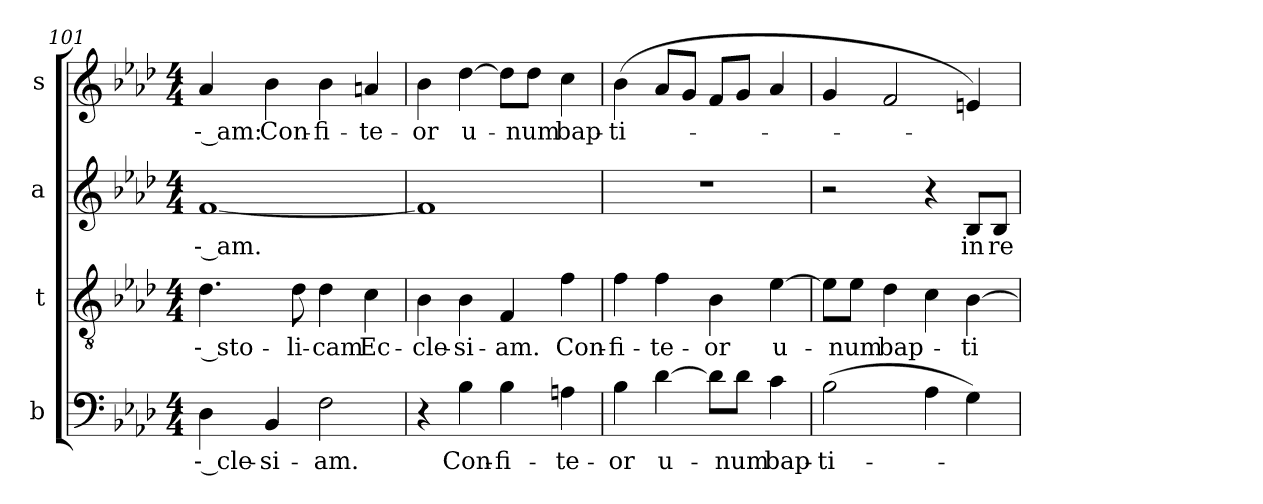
**kern	**text	**kern	**text	**kern	**text	**kern	**text
*part4	*part4	*part3	*part3	*part2	*part2	*part1	*part1
*staff4	*staff4	*staff3	*staff3	*staff2	*staff2	*staff1	*staff1
*I"b	*	*I"t	*	*I"a	*	*I"s	*
!!LO:PB:g=z
*clefF4	*	*clefGv2	*	*clefG2	*	*clefG2	*
*	*	*ITrd7c12	*	*	*	*	*
*k[b-e-a-d-]	*	*k[b-e-a-d-]	*	*k[b-e-a-d-]	*	*k[b-e-a-d-]	*
*f:	*	*f:	*	*f:	*	*f:	*
*M4/4	*	*M4/4	*	*M4/4	*	*M4/4	*
=101	=101	=101	=101	=101	=101	=101	=101
!	!LO:LY:b:color=#000000	!	!	!	!	!	!
!	!	!	!LO:LY:b:color=#000000	!	!	!	!
!	!	!	!	!	!LO:LY:b:color=#000000	!	!
!	!	!	!	!	!	!	!LO:LY:b:color=#000000
4D-i\	-- cle-	4.D-i\	-- sto-	[1fi	-- am.	4a-i/	-- am:
!	!LO:LY:b:color=#000000	!	!	!	!	!	!
!	!	!	!	!	!	!	!LO:LY:b:color=#000000
4BB-i/	-si-	.	.	.	.	4b-i\	Con-
!	!	!	!LO:LY:b:color=#000000	!	!	!	!
.	.	8D-i\	-li-	.	.	.	.
!	!LO:LY:b:color=#000000	!	!	!	!	!	!
!	!	!	!LO:LY:b:color=#000000	!	!	!	!
!	!	!	!	!	!	!	!LO:LY:b:color=#000000
2Fi\	-am.	4D-i\	-cam	.	.	4b-i\	-fi-
!	!	!	!LO:LY:b:color=#000000	!	!	!	!
!	!	!	!	!	!	!	!LO:LY:b:color=#000000
.	.	4Ci\	Ec-	.	.	4ani/	-te-
=102	=102	=102	=102	=102	=102	=102	=102
!	!	!	!LO:LY:b:color=#000000	!	!	!	!
!	!	!	!	!	!	!	!LO:LY:b:color=#000000
4r	.	4BB-i\	-cle-	1fi]	.	4b-i\	-or
!	!LO:LY:b:color=#000000	!	!	!	!	!	!
!	!	!	!LO:LY:b:color=#000000	!	!	!	!
!	!	!	!	!	!	!	!LO:LY:b:color=#000000
4B-i\	Con-	4BB-i\	-si-	.	.	[4dd-i\	u-
!	!LO:LY:b:color=#000000	!	!	!	!	!	!
!	!	!	!LO:LY:b:color=#000000	!	!	!	!
4B-i\	-fi-	4FFi/	-am.	.	.	8dd-i\L]	.
!	!	!	!	!	!	!	!LO:LY:b:color=#000000
.	.	.	.	.	.	8dd-i\J	-num
!	!LO:LY:b:color=#000000	!	!	!	!	!	!
!	!	!	!LO:LY:b:color=#000000	!	!	!	!
!	!	!	!	!	!	!	!LO:LY:b:color=#000000
4Ani\	-te-	4Fi\	Con-	.	.	4cci\	bap-
=103	=103	=103	=103	=103	=103	=103	=103
!	!LO:LY:b:color=#000000	!	!	!	!	!	!
!	!	!	!LO:LY:b:color=#000000	!	!	!	!
!	!	!	!	!	!	!	!LO:LY:b:color=#000000
4B-i\	-or	4Fi\	-fi-	1r	.	(4b-i\	-ti-
!	!LO:LY:b:color=#000000	!	!	!	!	!	!
!	!	!	!LO:LY:b:color=#000000	!	!	!	!
[4d-i\	u-	4Fi\	-te-	.	.	8a-i/L	.
.	.	.	.	.	.	8gi/J	.
!	!	!	!LO:LY:b:color=#000000	!	!	!	!
8d-i\L]	.	4BB-i\	-or	.	.	8fi/L	.
!	!LO:LY:b:color=#000000	!	!	!	!	!	!
8d-i\J	-num	.	.	.	.	8gi/J	.
!	!LO:LY:b:color=#000000	!	!	!	!	!	!
!	!	!	!LO:LY:b:color=#000000	!	!	!	!
4ci\	bap-	[4E-i\	u-	.	.	4a-i/	.
=104	=104	=104	=104	=104	=104	=104	=104
!	!LO:LY:b:color=#000000	!	!	!	!	!	!
(2B-i\	-ti-	8E-i\L]	.	2r	.	4gi/	.
!	!	!	!LO:LY:b:color=#000000	!	!	!	!
.	.	8E-i\J	-num	.	.	.	.
!	!	!	!LO:LY:b:color=#000000	!	!	!	!
.	.	4D-i\	bap-	.	.	2fi/	.
4A-i\	.	4Ci\	.	4r	.	.	.
!	!	!	!LO:LY:b:color=#000000	!	!	!	!
!	!	!	!	!	!LO:LY:b:color=#000000	!	!
4Gi\)	.	[4BB-i\	-ti-	8B-i/L	in	4eni/)	.
!	!	!	!	!	!LO:LY:b:color=#000000	!	!
.	.	.	.	8B-i/J	re-	.	.
=	=	=	=	=	=	=	=
*-	*-	*-	*-	*-	*-	*-	*-
